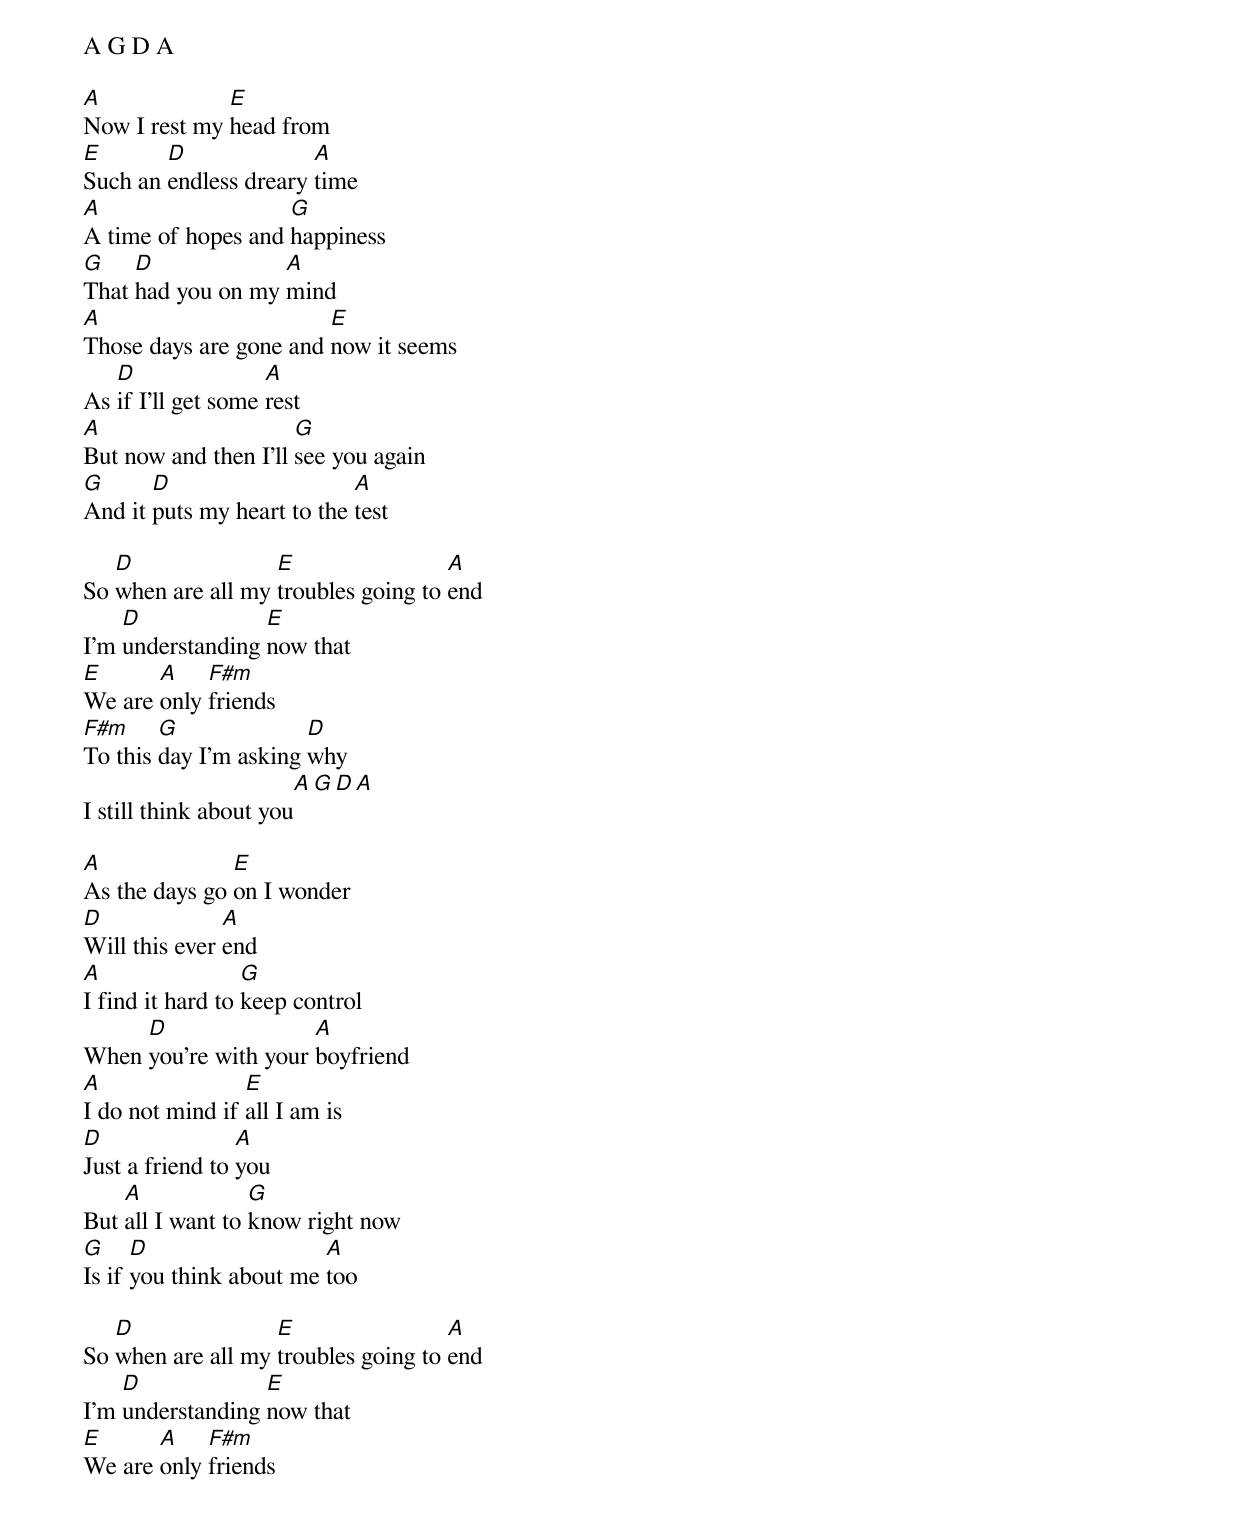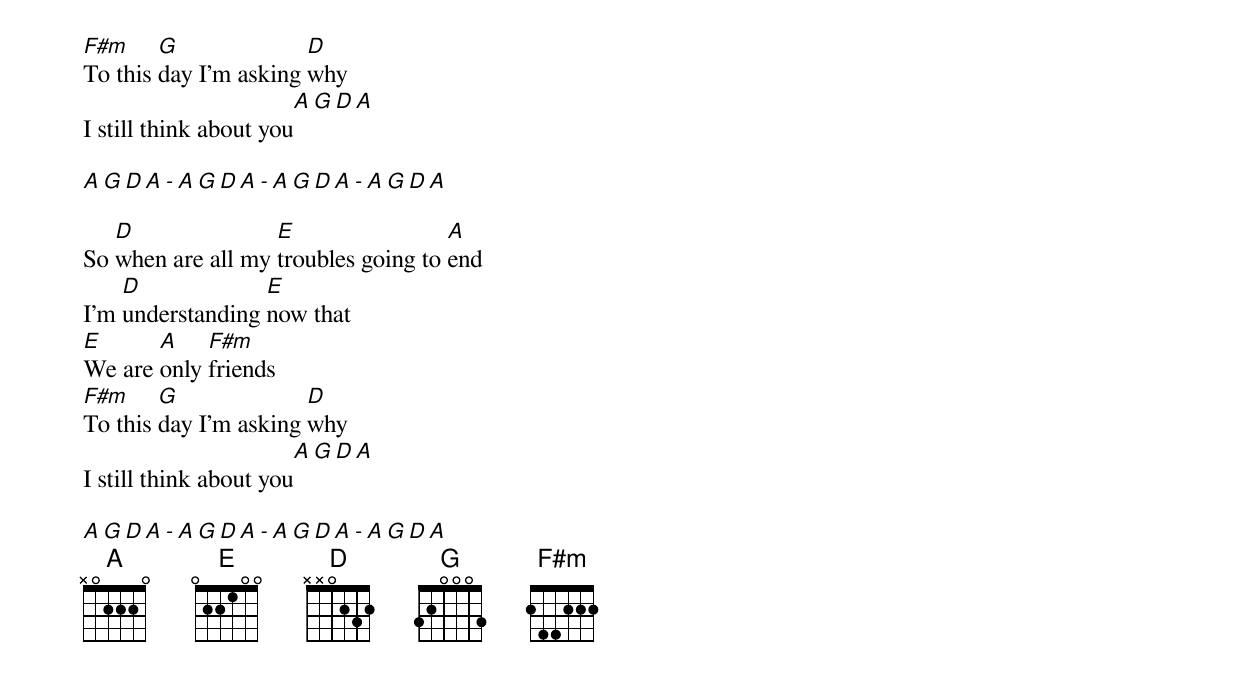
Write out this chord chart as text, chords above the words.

A G D A

A             E
Now I rest my head from
E       D              A
Such an endless dreary time
A                   G
A time of hopes and happiness
G    D             A
That had you on my mind
A                       E
Those days are gone and now it seems
   D                A
As if I'll get some rest
A                     G
But now and then I'll see you again
G      D                    A
And it puts my heart to the test

   D               E                 A
So when are all my troubles going to end
    D             E
I'm understanding now that
E      A    F#m
We are only friends
F#m     G              D
To this day I'm asking why
                       A G D A
I still think about you

A              E
As the days go on I wonder
D              A
Will this ever end
A                 G
I find it hard to keep control
     D                A
When you're with your boyfriend
A                E
I do not mind if all I am is
D                A
Just a friend to you
    A             G
But all I want to know right now
G     D                  A
Is if you think about me too

   D               E                 A
So when are all my troubles going to end
    D             E
I'm understanding now that
E      A    F#m
We are only friends
F#m     G              D
To this day I'm asking why
                       A G D A
I still think about you

A G D A - A G D A - A G D A - A G D A

   D               E                 A
So when are all my troubles going to end
    D             E
I'm understanding now that
E      A    F#m
We are only friends
F#m     G              D
To this day I'm asking why
                       A G D A
I still think about you

A G D A - A G D A - A G D A - A G D A
